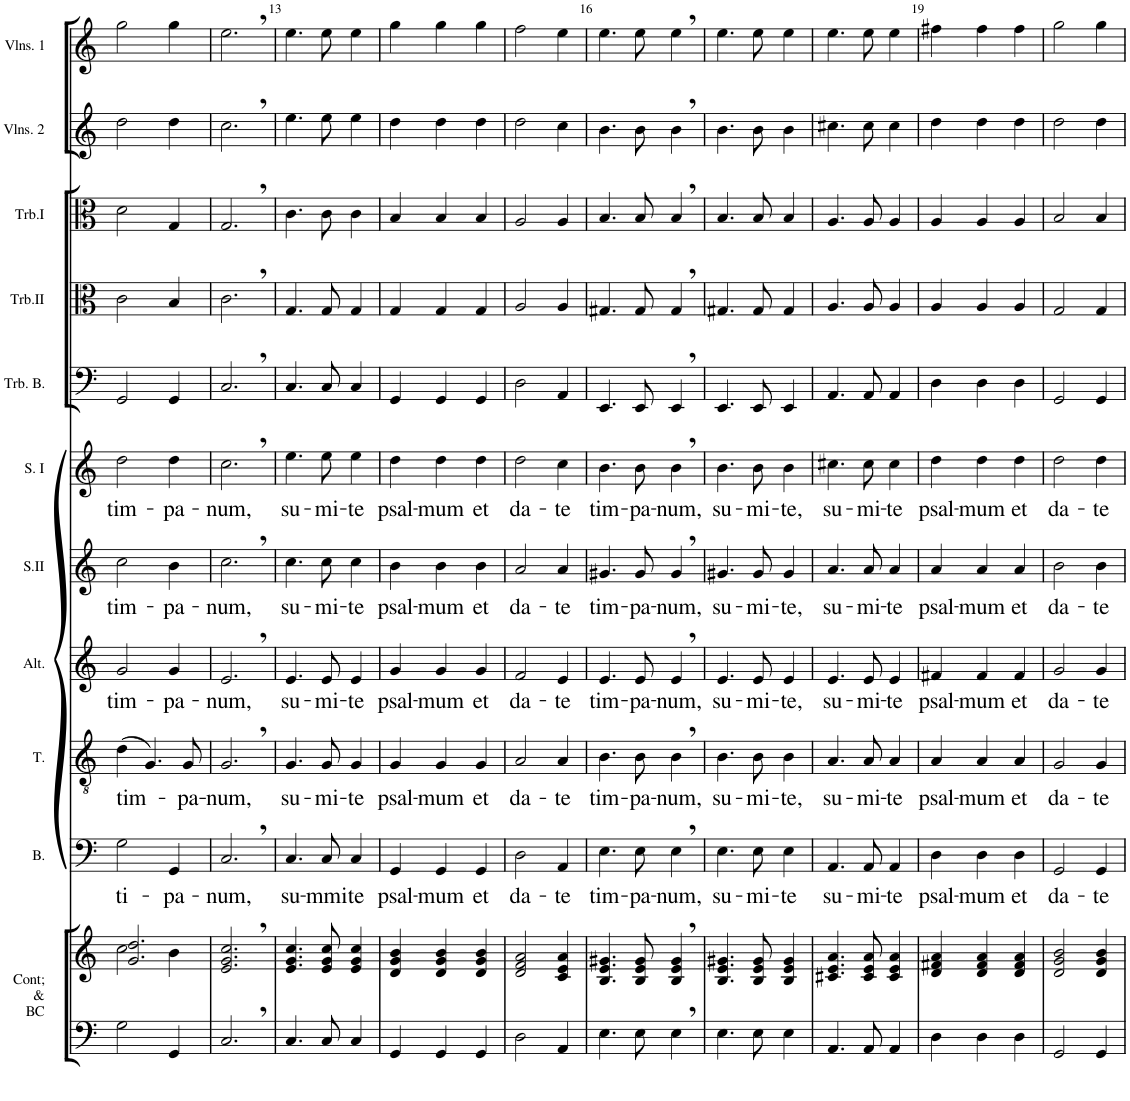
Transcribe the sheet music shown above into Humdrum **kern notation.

**kern	**kern	**kern	**text	**kern	**text	**kern	**text	**kern	**text	**kern	**text	**kern	**kern	**kern	**kern	**kern
*part11	*part11	*part10	*part10	*part9	*part9	*part8	*part8	*part7	*part7	*part6	*part6	*part5	*part4	*part3	*part2	*part1
*staff12	*staff11	*staff10	*staff10	*staff9	*staff9	*staff8	*staff8	*staff7	*staff7	*staff6	*staff6	*staff5	*staff4	*staff3	*staff2	*staff1
*I"Continuo &amp; Basse Continue	*	*I"Basse	*	*I"Ténor	*	*I"Alto	*	*I"Soprano II	*	*I"Soprane I	*	*I"Trombone Basse	*I"Trombone II	*I"Trombone I	*I"Deuxièmes Violons	*I"Premiers Violons
*I'Cont; &amp; BC	*	*I'B.	*	*I'T.	*	*I'Alt.	*	*I'S.II	*	*I'S. I	*	*I'Trb. B.	*I'Trb.II	*I'Trb.I	*I'Vlns. 2	*I'Vlns. 1
!!LO:PB:g=z
*clefF4	*clefG2	*clefF4	*	*clefGv2	*	*clefG2	*	*clefG2	*	*clefG2	*	*clefF4	*clefC3	*clefC3	*clefG2	*clefG2
*k[]	*k[]	*k[]	*	*k[]	*	*k[]	*	*k[]	*	*k[]	*	*k[]	*k[]	*k[]	*k[]	*k[]
*M3/4	*M3/4	*M3/4	*	*M3/4	*	*M3/4	*	*M3/4	*	*M3/4	*	*M3/4	*M3/4	*M3/4	*M3/4	*M3/4
=11	=11	=11	=11	=11	=11	=11	=11	=11	=11	=11	=11	=11	=11	=11	=11	=11
*	*^	*	*	*	*	*	*	*	*	*	*	*	*	*	*	*
!	!	!	!	!LO:LY:b	!	!LO:LY:b	!	!LO:LY:b	!	!LO:LY:b	!	!LO:LY:b	!	!	!	!	!
2G\	2.g/ 2.dd/	2cc\	2G\	ti-	(4d\	tim-	2g/	tim-	2cc\	tim-	2dd\	tim-	2GG/	2c\	2d\	2dd\	2gg\
.	.	.	.	.	4.G/)	.	.	.	.	.	.	.	.	.	.	.	.
!	!	!	!	!LO:LY:b	!	!	!	!LO:LY:b	!	!LO:LY:b	!	!LO:LY:b	!	!	!	!	!
4GG/	.	4b\	4GG/	-pa-	.	.	4g/	-pa-	4b\	-pa-	4dd\	-pa-	4GG/	4B/	4G/	4dd\	4gg\
!	!	!	!	!	!	!LO:LY:b	!	!	!	!	!	!	!	!	!	!	!
.	.	.	.	.	8G/	-pa-	.	.	.	.	.	.	.	.	.	.	.
*	*v	*v	*	*	*	*	*	*	*	*	*	*	*	*	*	*	*
=12	=12	=12	=12	=12	=12	=12	=12	=12	=12	=12	=12	=12	=12	=12	=12	=12
!	!	!	!LO:LY:b	!	!LO:LY:b	!	!LO:LY:b	!	!LO:LY:b	!	!LO:LY:b	!	!	!	!	!
2.C,/	2.e/, 2.g/, 2.cc/,	2.C,/	-num,	2.G,/	-num,	2.e,/	-num,	2.cc,\	-num,	2.cc,\	-num,	2.C,/	2.c,\	2.G,/	2.cc,\	2.ee,\
=13	=13	=13	=13	=13	=13	=13	=13	=13	=13	=13	=13	=13	=13	=13	=13	=13
!	!	!	!LO:LY:b	!	!LO:LY:b	!	!LO:LY:b	!	!LO:LY:b	!	!LO:LY:b	!	!	!	!	!
4.C/	4.e/ 4.g/ 4.cc/	4.C/	su-	4.G/	su-	4.e/	su-	4.cc\	su-	4.ee\	su-	4.C/	4.G/	4.c\	4.ee\	4.ee\
!	!	!	!LO:LY:b	!	!LO:LY:b	!	!LO:LY:b	!	!LO:LY:b	!	!LO:LY:b	!	!	!	!	!
8C/	8e/ 8g/ 8cc/	8C/	-mmi-	8G/	-mi-	8e/	-mi-	8cc\	-mi-	8ee\	-mi-	8C/	8G/	8c\	8ee\	8ee\
!	!	!	!LO:LY:b	!	!LO:LY:b	!	!LO:LY:b	!	!LO:LY:b	!	!LO:LY:b	!	!	!	!	!
4C/	4e/ 4g/ 4cc/	4C/	-te	4G/	-te	4e/	-te	4cc\	-te	4ee\	-te	4C/	4G/	4c\	4ee\	4ee\
=14	=14	=14	=14	=14	=14	=14	=14	=14	=14	=14	=14	=14	=14	=14	=14	=14
!	!	!	!LO:LY:b	!	!LO:LY:b	!	!LO:LY:b	!	!LO:LY:b	!	!LO:LY:b	!	!	!	!	!
4GG/	4d/ 4g/ 4b/	4GG/	psal-	4G/	psal-	4g/	psal-	4b\	psal-	4dd\	psal-	4GG/	4G/	4B/	4dd\	4gg\
!	!	!	!LO:LY:b	!	!LO:LY:b	!	!LO:LY:b	!	!LO:LY:b	!	!LO:LY:b	!	!	!	!	!
4GG/	4d/ 4g/ 4b/	4GG/	-mum	4G/	-mum	4g/	-mum	4b\	-mum	4dd\	-mum	4GG/	4G/	4B/	4dd\	4gg\
!	!	!	!LO:LY:b	!	!LO:LY:b	!	!LO:LY:b	!	!LO:LY:b	!	!LO:LY:b	!	!	!	!	!
4GG/	4d/ 4g/ 4b/	4GG/	et	4G/	et	4g/	et	4b\	et	4dd\	et	4GG/	4G/	4B/	4dd\	4gg\
=15	=15	=15	=15	=15	=15	=15	=15	=15	=15	=15	=15	=15	=15	=15	=15	=15
!	!	!	!LO:LY:b	!	!LO:LY:b	!	!LO:LY:b	!	!LO:LY:b	!	!LO:LY:b	!	!	!	!	!
2D\	2d/ 2f/ 2a/	2D\	da-	2A/	da-	2f/	da-	2a/	da-	2dd\	da-	2D\	2A/	2A/	2dd\	2ff\
!	!	!	!LO:LY:b	!	!LO:LY:b	!	!LO:LY:b	!	!LO:LY:b	!	!LO:LY:b	!	!	!	!	!
4AA/	4c/ 4e/ 4a/	4AA/	-te	4A/	-te	4e/	-te	4a/	-te	4cc\	-te	4AA/	4A/	4A/	4cc\	4ee\
=16	=16	=16	=16	=16	=16	=16	=16	=16	=16	=16	=16	=16	=16	=16	=16	=16
!	!	!	!LO:LY:b	!	!LO:LY:b	!	!LO:LY:b	!	!LO:LY:b	!	!LO:LY:b	!	!	!	!	!
4.E\	4.B/ 4.e/ 4.g#X/	4.E\	tim-	4.B\	tim-	4.e/	tim-	4.g#X/	tim-	4.b\	tim-	4.EE/	4.G#X/	4.B/	4.b\	4.ee\
!	!	!	!LO:LY:b	!	!LO:LY:b	!	!LO:LY:b	!	!LO:LY:b	!	!LO:LY:b	!	!	!	!	!
8E\	8B/ 8e/ 8g#/	8E\	-pa-	8B\	-pa-	8e/	-pa-	8g#/	-pa-	8b\	-pa-	8EE/	8G#/	8B/	8b\	8ee\
!	!	!	!LO:LY:b	!	!LO:LY:b	!	!LO:LY:b	!	!LO:LY:b	!	!LO:LY:b	!	!	!	!	!
4E,\	4B/, 4e/, 4g#/,	4E,\	-num,	4B,\	-num,	4e,/	-num,	4g#,/	-num,	4b,\	-num,	4EE,/	4G#,/	4B,/	4b,\	4ee,\
=17	=17	=17	=17	=17	=17	=17	=17	=17	=17	=17	=17	=17	=17	=17	=17	=17
!	!	!	!LO:LY:b	!	!LO:LY:b	!	!LO:LY:b	!	!LO:LY:b	!	!LO:LY:b	!	!	!	!	!
4.E\	4.B/ 4.e/ 4.g#X/	4.E\	su-	4.B\	su-	4.e/	su-	4.g#X/	su-	4.b\	su-	4.EE/	4.G#X/	4.B/	4.b\	4.ee\
!	!	!	!LO:LY:b	!	!LO:LY:b	!	!LO:LY:b	!	!LO:LY:b	!	!LO:LY:b	!	!	!	!	!
8E\	8B/ 8e/ 8g#/	8E\	-mi-	8B\	-mi-	8e/	-mi-	8g#/	-mi-	8b\	-mi-	8EE/	8G#/	8B/	8b\	8ee\
!	!	!	!LO:LY:b	!	!LO:LY:b	!	!LO:LY:b	!	!LO:LY:b	!	!LO:LY:b	!	!	!	!	!
4E\	4B/ 4e/ 4g#/	4E\	-te	4B\	-te,	4e/	-te,	4g#/	-te,	4b\	-te,	4EE/	4G#/	4B/	4b\	4ee\
=18	=18	=18	=18	=18	=18	=18	=18	=18	=18	=18	=18	=18	=18	=18	=18	=18
!	!	!	!LO:LY:b	!	!LO:LY:b	!	!LO:LY:b	!	!LO:LY:b	!	!LO:LY:b	!	!	!	!	!
4.AA/	4.c#X/ 4.e/ 4.a/	4.AA/	su-	4.A/	su-	4.e/	su-	4.a/	su-	4.cc#X\	su-	4.AA/	4.A/	4.A/	4.cc#X\	4.ee\
!	!	!	!LO:LY:b	!	!LO:LY:b	!	!LO:LY:b	!	!LO:LY:b	!	!LO:LY:b	!	!	!	!	!
8AA/	8c#/ 8e/ 8a/	8AA/	-mi-	8A/	-mi-	8e/	-mi-	8a/	-mi-	8cc#\	-mi-	8AA/	8A/	8A/	8cc#\	8ee\
!	!	!	!LO:LY:b	!	!LO:LY:b	!	!LO:LY:b	!	!LO:LY:b	!	!LO:LY:b	!	!	!	!	!
4AA/	4c#/ 4e/ 4a/	4AA/	-te	4A/	-te	4e/	-te	4a/	-te	4cc#\	-te	4AA/	4A/	4A/	4cc#\	4ee\
=19	=19	=19	=19	=19	=19	=19	=19	=19	=19	=19	=19	=19	=19	=19	=19	=19
!	!	!	!LO:LY:b	!	!LO:LY:b	!	!LO:LY:b	!	!LO:LY:b	!	!LO:LY:b	!	!	!	!	!
4D\	4d/ 4f#X/ 4a/	4D\	psal-	4A/	psal-	4f#X/	psal-	4a/	psal-	4dd\	psal-	4D\	4A/	4A/	4dd\	4ff#X\
!	!	!	!LO:LY:b	!	!LO:LY:b	!	!LO:LY:b	!	!LO:LY:b	!	!LO:LY:b	!	!	!	!	!
4D\	4d/ 4f#/ 4a/	4D\	-mum	4A/	-mum	4f#/	-mum	4a/	-mum	4dd\	-mum	4D\	4A/	4A/	4dd\	4ff#\
!	!	!	!LO:LY:b	!	!LO:LY:b	!	!LO:LY:b	!	!LO:LY:b	!	!LO:LY:b	!	!	!	!	!
4D\	4d/ 4f#/ 4a/	4D\	et	4A/	et	4f#/	et	4a/	et	4dd\	et	4D\	4A/	4A/	4dd\	4ff#\
=20	=20	=20	=20	=20	=20	=20	=20	=20	=20	=20	=20	=20	=20	=20	=20	=20
!	!	!	!LO:LY:b	!	!LO:LY:b	!	!LO:LY:b	!	!LO:LY:b	!	!LO:LY:b	!	!	!	!	!
2GG/	2d/ 2g/ 2b/	2GG/	da-	2G/	da-	2g/	da-	2b\	da-	2dd\	da-	2GG/	2G/	2B/	2dd\	2gg\
!	!	!	!LO:LY:b	!	!LO:LY:b	!	!LO:LY:b	!	!LO:LY:b	!	!LO:LY:b	!	!	!	!	!
4GG/	4d/ 4g/ 4b/	4GG/	-te	4G/	-te	4g/	-te	4b\	-te	4dd\	-te	4GG/	4G/	4B/	4dd\	4gg\
=	=	=	=	=	=	=	=	=	=	=	=	=	=	=	=	=
*-	*-	*-	*-	*-	*-	*-	*-	*-	*-	*-	*-	*-	*-	*-	*-	*-
